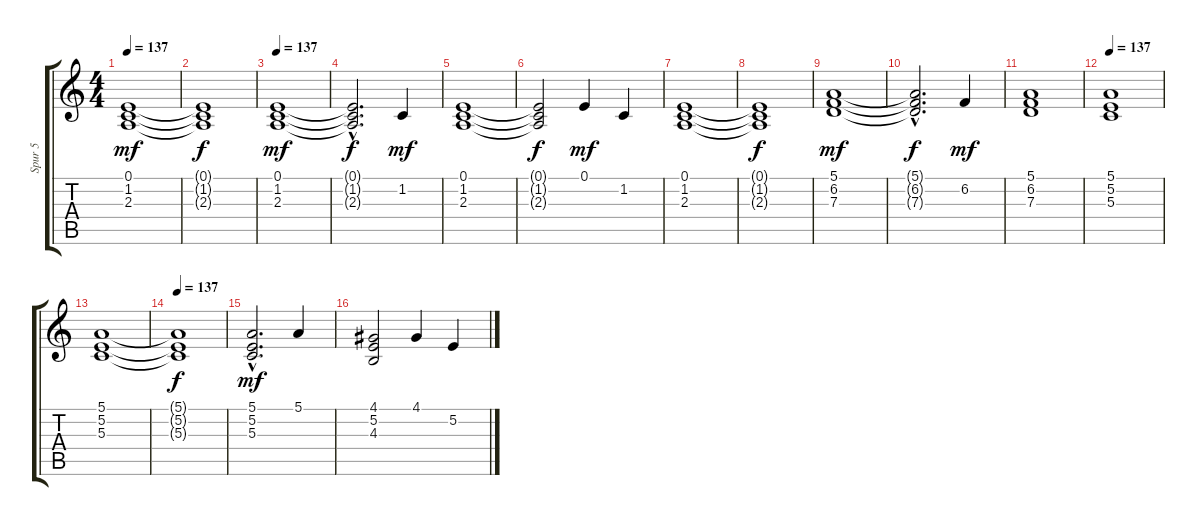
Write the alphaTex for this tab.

\track ("Spur 5" "Spur 5") {instrument acousticgrandpiano}
\staff {score tabs}
\tuning (E4 B3 G3 D3 A2 E2) {hide}
\ts (4 4)
\tempo 137
\clef g2
\ks c
(0.1 1.2 2.3).1{dy mf} |
(0.1{t} 1.2{t} 2.3{t}).1{dy f} |
\tempo 137
(0.1 1.2 2.3).1{dy mf} |
(0.1{t} 1.2{hac t} 2.3{t}).2{d dy f} 1.2.4{dy mf} |
(0.1 1.2 2.3).1 |
(0.1{t} 1.2{t} 2.3{t}).2{dy f} 0.1.4{dy mf} 1.2.4 |
(0.1 1.2 2.3).1 |
(0.1{t} 1.2{t} 2.3{t}).1{dy f} |
(5.1 6.2 7.3).1{dy mf} |
(5.1{t} 6.2{hac t} 7.3{t}).2{d dy f} 6.2.4{dy mf} |
(5.1 6.2 7.3).1 |
\tempo 137
(5.1 5.2 5.3).1 |
(5.1 5.2 5.3).1 |
\tempo 137
(5.1{t} 5.2{t} 5.3{t}).1{dy f} |
(5.1{hac} 5.2 5.3).2{d dy mf} 5.1.4 |
(4.1 5.2 4.3).2 4.1.4 5.2.4
